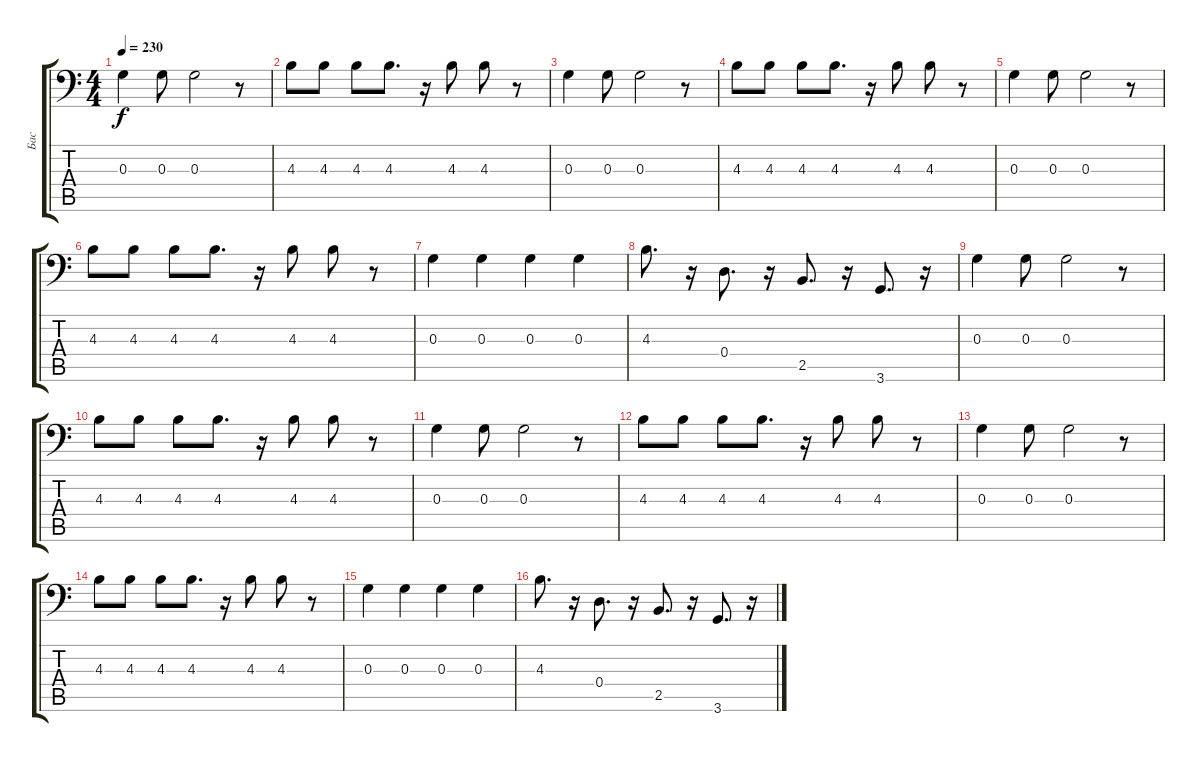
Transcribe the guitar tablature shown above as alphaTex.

\track ("Бас" "Бас") {instrument electricbassfinger}
\staff {score tabs}
\tuning (F3 C3 G2 D2 A1 E1) {hide}
\ts (4 4)
\tempo 230
\clef f4
\ks c
0.3.4{dy f} 0.3.8 0.3.2 r.8 |
4.3.8 4.3.8 4.3.8 4.3.8{d} r.16 4.3.8 4.3.8 r.8 |
0.3.4 0.3.8 0.3.2 r.8 |
4.3.8 4.3.8 4.3.8 4.3.8{d} r.16 4.3.8 4.3.8 r.8 |
0.3.4 0.3.8 0.3.2 r.8 |
4.3.8 4.3.8 4.3.8 4.3.8{d} r.16 4.3.8 4.3.8 r.8 |
0.3.4 0.3.4 0.3.4 0.3.4 |
4.3.8{d} r.16 0.4.8{d} r.16 2.5.8{d} r.16 3.6.8{d} r.16 |
0.3.4 0.3.8 0.3.2 r.8 |
4.3.8 4.3.8 4.3.8 4.3.8{d} r.16 4.3.8 4.3.8 r.8 |
0.3.4 0.3.8 0.3.2 r.8 |
4.3.8 4.3.8 4.3.8 4.3.8{d} r.16 4.3.8 4.3.8 r.8 |
0.3.4 0.3.8 0.3.2 r.8 |
4.3.8 4.3.8 4.3.8 4.3.8{d} r.16 4.3.8 4.3.8 r.8 |
0.3.4 0.3.4 0.3.4 0.3.4 |
4.3.8{d} r.16 0.4.8{d} r.16 2.5.8{d} r.16 3.6.8{d} r.16
